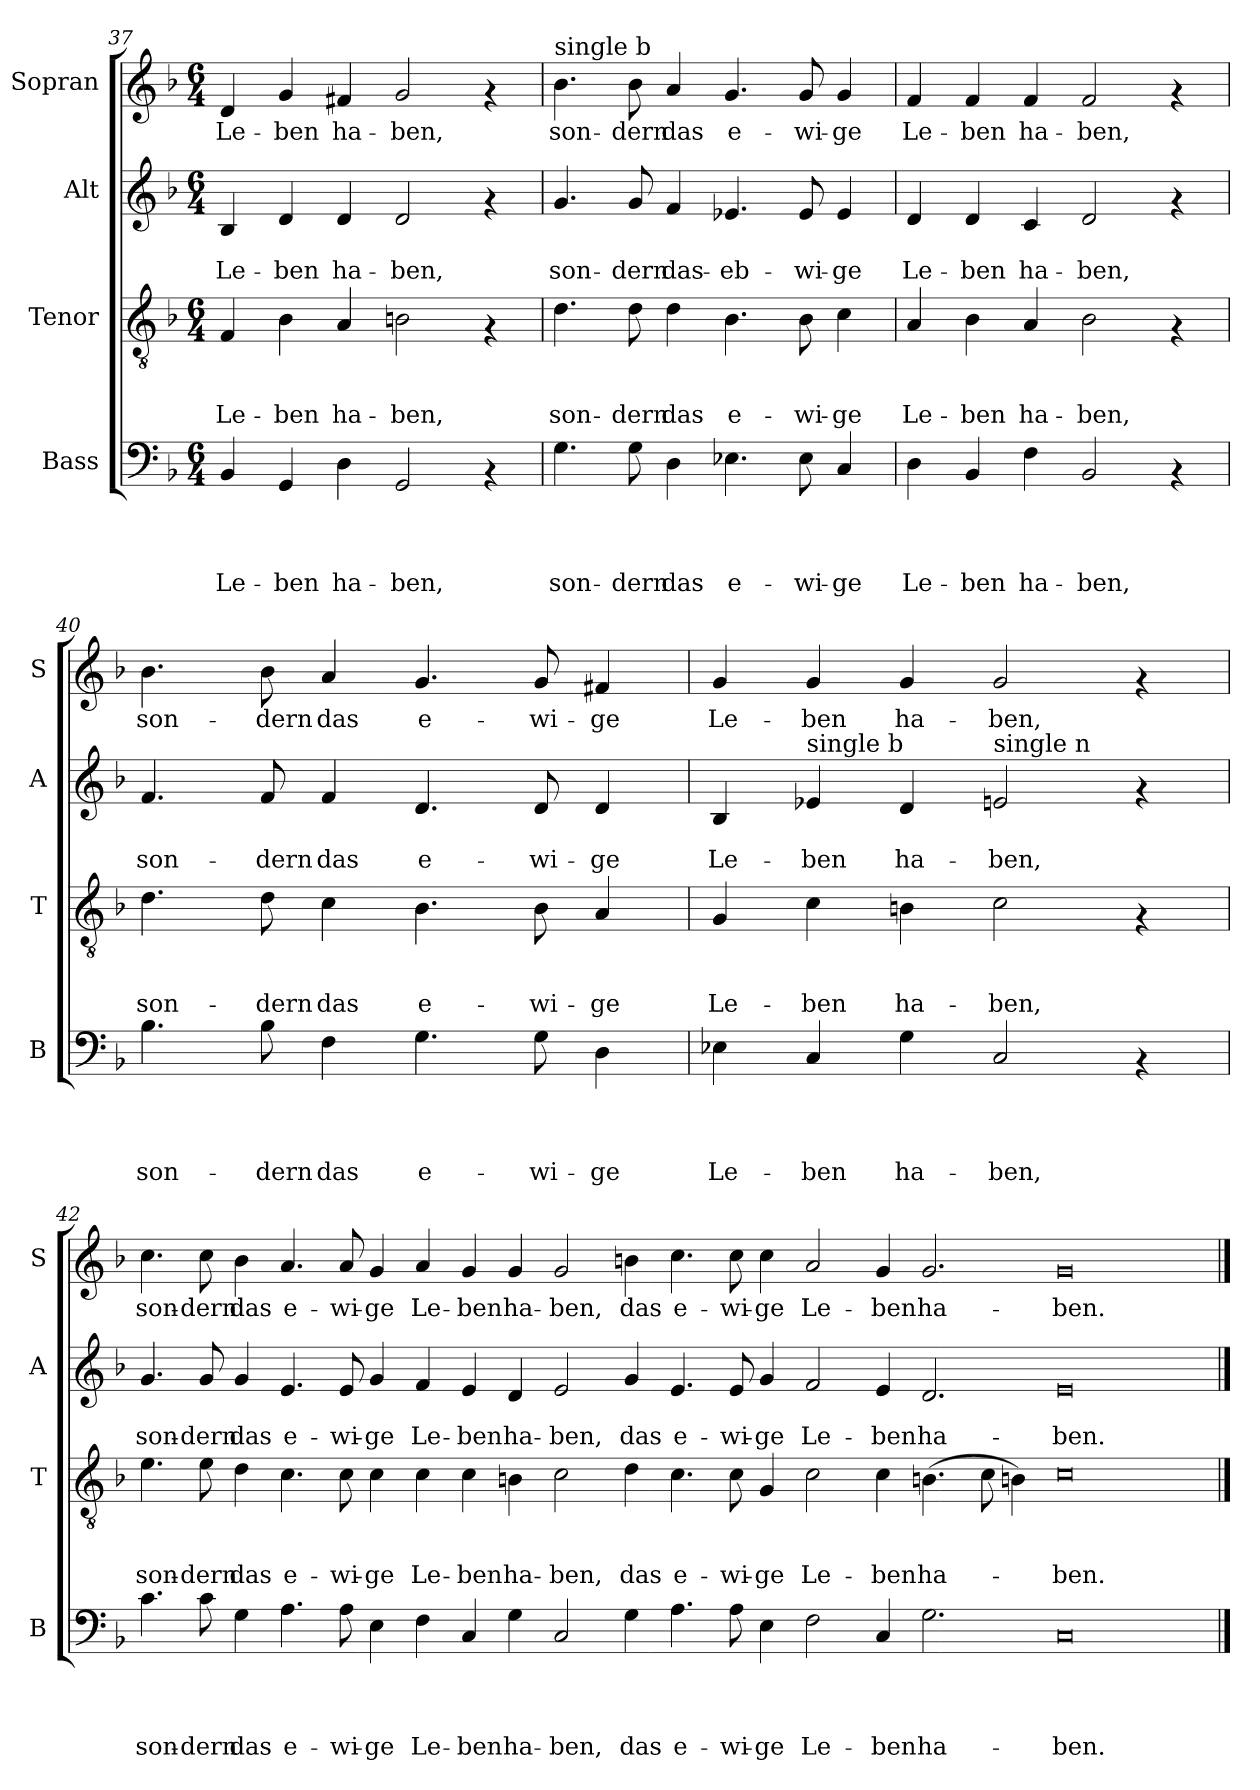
**kern	**text	**text	**text	**text	**kern	**text	**text	**text	**kern	**text	**text	**kern	**text
*part4	*part4	*part4	*part4	*part4	*part3	*part3	*part3	*part3	*part2	*part2	*part2	*part1	*part1
*staff4	*staff4	*staff4	*staff4	*staff4	*staff3	*staff3	*staff3	*staff3	*staff2	*staff2	*staff2	*staff1	*staff1
*I"Bass	*	*	*	*	*I"Tenor	*	*	*	*I"Alt	*	*	*I"Sopran	*
*I'B	*	*	*	*	*I'T	*	*	*	*I'A	*	*	*I'S	*
*clefF4	*	*	*	*	*clefGv2	*	*	*	*clefG2	*	*	*clefG2	*
*k[b-]	*	*	*	*	*k[b-]	*	*	*	*k[b-]	*	*	*k[b-]	*
*F:	*	*	*	*	*F:	*	*	*	*F:	*	*	*F:	*
*M6/4	*	*	*	*	*M6/4	*	*	*	*M6/4	*	*	*M6/4	*
=37	=37	=37	=37	=37	=37	=37	=37	=37	=37	=37	=37	=37	=37
!	!	!	!	!LO:LY:b	!	!	!	!LO:LY:b	!	!	!LO:LY:b	!	!LO:LY:b
4BB-/	.	.	.	Le-	4F/	.	.	Le-	4B-/	.	Le-	4d/	Le-
!	!	!	!	!LO:LY:b	!	!	!	!LO:LY:b	!	!	!LO:LY:b	!	!LO:LY:b
4GG/	.	.	.	-ben	4B-\	.	.	-ben	4d/	.	-ben	4g/	-ben
!	!	!	!	!LO:LY:b	!	!	!	!LO:LY:b	!	!	!LO:LY:b	!	!LO:LY:b
4D\	.	.	.	ha-	4A/	.	.	ha-	4d/	.	ha-	4f#X/	ha-
!	!	!	!	!LO:LY:b	!	!	!	!LO:LY:b	!	!	!LO:LY:b	!	!LO:LY:b
2GG/	.	.	.	-ben,	2Bn\	.	.	-ben,	2d/	.	-ben,	2g/	-ben,
4rAA	.	.	.	.	4rF	.	.	.	4rf	.	.	4rf	.
=38	=38	=38	=38	=38	=38	=38	=38	=38	=38	=38	=38	=38	=38
!	!	!	!	!	!	!	!	!	!	!	!	!LO:TX:a:t=single b	!
!	!	!	!	!LO:LY:b	!	!	!	!LO:LY:b	!	!	!LO:LY:b	!	!LO:LY:b
4.G\	.	.	.	son-	4.d\	.	.	son-	4.g/	.	son-	4.b-\	son-
!	!	!	!	!LO:LY:b	!	!	!	!LO:LY:b	!	!	!LO:LY:b	!	!LO:LY:b
8G\	.	.	.	-dern	8d\	.	.	-dern	8g/	.	-dern	8b-\	-dern
!	!	!	!	!LO:LY:b	!	!	!	!LO:LY:b	!	!	!LO:LY:b	!	!LO:LY:b
4D\	.	.	.	das	4d\	.	.	das	4f/	.	das-	4a/	das
!	!	!	!	!LO:LY:b	!	!	!	!LO:LY:b	!	!	!LO:LY:b	!	!LO:LY:b
4.E-X\	.	.	.	e-	4.B-\	.	.	e-	4.e-X/	.	-eb-	4.g/	e-
!	!	!	!	!LO:LY:b	!	!	!	!LO:LY:b	!	!	!LO:LY:b	!	!LO:LY:b
8E-\	.	.	.	-wi-	8B-\	.	.	-wi-	8e-/	.	-wi-	8g/	-wi-
!	!	!	!	!LO:LY:b	!	!	!	!LO:LY:b	!	!	!LO:LY:b	!	!LO:LY:b
4C/	.	.	.	-ge	4c\	.	.	-ge	4e-/	.	-ge	4g/	-ge
!!LO:PB:g=z
=39	=39	=39	=39	=39	=39	=39	=39	=39	=39	=39	=39	=39	=39
!	!	!	!	!LO:LY:b	!	!	!	!LO:LY:b	!	!	!LO:LY:b	!	!LO:LY:b
4D\	.	.	.	Le-	4A/	.	.	Le-	4d/	.	Le-	4f/	Le-
!	!	!	!	!LO:LY:b	!	!	!	!LO:LY:b	!	!	!LO:LY:b	!	!LO:LY:b
4BB-/	.	.	.	-ben	4B-\	.	.	-ben	4d/	.	-ben	4f/	-ben
!	!	!	!	!LO:LY:b	!	!	!	!LO:LY:b	!	!	!LO:LY:b	!	!LO:LY:b
4F\	.	.	.	ha-	4A/	.	.	ha-	4c/	.	ha-	4f/	ha-
!	!	!	!	!LO:LY:b	!	!	!	!LO:LY:b	!	!	!LO:LY:b	!	!LO:LY:b
2BB-/	.	.	.	-ben,	2B-\	.	.	-ben,	2d/	.	-ben,	2f/	-ben,
4rAA	.	.	.	.	4rF	.	.	.	4rf	.	.	4rf	.
=40	=40	=40	=40	=40	=40	=40	=40	=40	=40	=40	=40	=40	=40
!	!	!	!	!LO:LY:b	!	!	!	!LO:LY:b	!	!	!LO:LY:b	!	!LO:LY:b
4.B-\	.	.	.	son-	4.d\	.	.	son-	4.f/	.	son-	4.b-\	son-
!	!	!	!	!LO:LY:b	!	!	!	!LO:LY:b	!	!	!LO:LY:b	!	!LO:LY:b
8B-\	.	.	.	-dern	8d\	.	.	-dern	8f/	.	-dern	8b-\	-dern
!	!	!	!	!LO:LY:b	!	!	!	!LO:LY:b	!	!	!LO:LY:b	!	!LO:LY:b
4F\	.	.	.	das	4c\	.	.	das	4f/	.	das	4a/	das
!	!	!	!	!LO:LY:b	!	!	!	!LO:LY:b	!	!	!LO:LY:b	!	!LO:LY:b
4.G\	.	.	.	e-	4.B-\	.	.	e-	4.d/	.	e-	4.g/	e-
!	!	!	!	!LO:LY:b	!	!	!	!LO:LY:b	!	!	!LO:LY:b	!	!LO:LY:b
8G\	.	.	.	-wi-	8B-\	.	.	-wi-	8d/	.	-wi-	8g/	-wi-
!	!	!	!	!LO:LY:b	!	!	!	!LO:LY:b	!	!	!LO:LY:b	!	!LO:LY:b
4D\	.	.	.	-ge	4A/	.	.	-ge	4d/	.	-ge	4f#X/	-ge
=41	=41	=41	=41	=41	=41	=41	=41	=41	=41	=41	=41	=41	=41
!	!	!	!	!LO:LY:b	!	!	!	!LO:LY:b	!	!	!LO:LY:b	!	!LO:LY:b
4E-X\	.	.	.	Le-	4G/	.	.	Le-	4B-/	.	Le-	4g/	Le-
!	!	!	!	!	!	!	!	!	!LO:TX:a:t=single b	!	!	!	!
!	!	!	!	!LO:LY:b	!	!	!	!LO:LY:b	!	!	!LO:LY:b	!	!LO:LY:b
4C/	.	.	.	-ben	4c\	.	.	-ben	4e-/	.	-ben	4g/	-ben
!	!	!	!	!LO:LY:b	!	!	!	!LO:LY:b	!	!	!LO:LY:b	!	!LO:LY:b
4G\	.	.	.	ha-	4Bn\	.	.	ha-	4d/	.	ha-	4g/	ha-
!	!	!	!	!	!	!	!	!	!LO:TX:a:t=single n	!	!	!	!
!	!	!	!	!LO:LY:b	!	!	!	!LO:LY:b	!	!	!LO:LY:b	!	!LO:LY:b
2C/	.	.	.	-ben,	2c\	.	.	-ben,	2e/	.	-ben,	2g/	-ben,
4rAA	.	.	.	.	4rF	.	.	.	4rf	.	.	4rf	.
!!LO:LB:g=z
=42	=42	=42	=42	=42	=42	=42	=42	=42	=42	=42	=42	=42	=42
!	!	!	!	!LO:LY:b	!	!	!	!LO:LY:b	!	!	!LO:LY:b	!	!LO:LY:b
4.c\	.	.	.	son-	4.e\	.	.	son-	4.g/	.	son-	4.cc\	son-
!	!	!	!	!LO:LY:b	!	!	!	!LO:LY:b	!	!	!LO:LY:b	!	!LO:LY:b
8c\	.	.	.	-dern	8e\	.	.	-dern	8g/	.	-dern	8cc\	-dern
!	!	!	!	!LO:LY:b	!	!	!	!LO:LY:b	!	!	!LO:LY:b	!	!LO:LY:b
4G\	.	.	.	das	4d\	.	.	das	4g/	.	das	4b-\	das
!	!	!	!	!LO:LY:b	!	!	!	!LO:LY:b	!	!	!LO:LY:b	!	!LO:LY:b
4.A\	.	.	.	e-	4.c\	.	.	e-	4.e/	.	e-	4.a/	e-
!	!	!	!	!LO:LY:b	!	!	!	!LO:LY:b	!	!	!LO:LY:b	!	!LO:LY:b
8A\	.	.	.	-wi-	8c\	.	.	-wi-	8e/	.	-wi-	8a/	-wi-
!	!	!	!	!LO:LY:b	!	!	!	!LO:LY:b	!	!	!LO:LY:b	!	!LO:LY:b
4E\	.	.	.	-ge	4c\	.	.	-ge	4g/	.	-ge	4g/	-ge
!	!	!	!	!LO:LY:b	!	!	!	!LO:LY:b	!	!	!LO:LY:b	!	!LO:LY:b
4F\	.	.	.	Le-	4c\	.	.	Le-	4f/	.	Le-	4a/	Le-
!	!	!	!	!LO:LY:b	!	!	!	!LO:LY:b	!	!	!LO:LY:b	!	!LO:LY:b
4C/	.	.	.	-ben	4c\	.	.	-ben	4e/	.	-ben	4g/	-ben
!	!	!	!	!LO:LY:b	!	!	!	!LO:LY:b	!	!	!LO:LY:b	!	!LO:LY:b
4G\	.	.	.	ha-	4Bn\	.	.	ha-	4d/	.	ha-	4g/	ha-
!	!	!	!	!LO:LY:b	!	!	!	!LO:LY:b	!	!	!LO:LY:b	!	!LO:LY:b
2C/	.	.	.	-ben,	2c\	.	.	-ben,	2e/	.	-ben,	2g/	-ben,
!	!	!	!	!LO:LY:b	!	!	!	!LO:LY:b	!	!	!LO:LY:b	!	!LO:LY:b
4G\	.	.	.	das	4d\	.	.	das	4g/	.	das	4bn\	das
!	!	!	!	!LO:LY:b	!	!	!	!LO:LY:b	!	!	!LO:LY:b	!	!LO:LY:b
4.A\	.	.	.	e-	4.c\	.	.	e-	4.e/	.	e-	4.cc\	e-
!	!	!	!	!LO:LY:b	!	!	!	!LO:LY:b	!	!	!LO:LY:b	!	!LO:LY:b
8A\	.	.	.	-wi-	8c\	.	.	-wi-	8e/	.	-wi-	8cc\	-wi-
!	!	!	!	!LO:LY:b	!	!	!	!LO:LY:b	!	!	!LO:LY:b	!	!LO:LY:b
4E\	.	.	.	-ge	4G/	.	.	-ge	4g/	.	-ge	4cc\	-ge
!	!	!	!	!LO:LY:b	!	!	!	!LO:LY:b	!	!	!LO:LY:b	!	!LO:LY:b
2F\	.	.	.	Le-	2c\	.	.	Le-	2f/	.	Le-	2a/	Le-
!	!	!	!	!LO:LY:b	!	!	!	!LO:LY:b	!	!	!LO:LY:b	!	!LO:LY:b
4C/	.	.	.	-ben	4c\	.	.	-ben	4e/	.	-ben	4g/	-ben
!	!	!	!	!LO:LY:b	!	!	!	!LO:LY:b	!	!	!LO:LY:b	!	!LO:LY:b
2.G\	.	.	.	ha-	(>4.Bn\	.	.	ha-	2.d/	.	ha-	2.g/	ha-
.	.	.	.	.	8c\	.	.	.	.	.	.	.	.
.	.	.	.	.	4Bn\)	.	.	.	.	.	.	.	.
!	!	!	!	!LO:LY:b	!	!	!	!LO:LY:b	!	!	!LO:LY:b	!	!LO:LY:b
0C	.	.	.	-ben.	0c	.	.	-ben.	0e	.	-ben.	0g	-ben.
==	==	==	==	==	==	==	==	==	==	==	==	==	==
*-	*-	*-	*-	*-	*-	*-	*-	*-	*-	*-	*-	*-	*-
